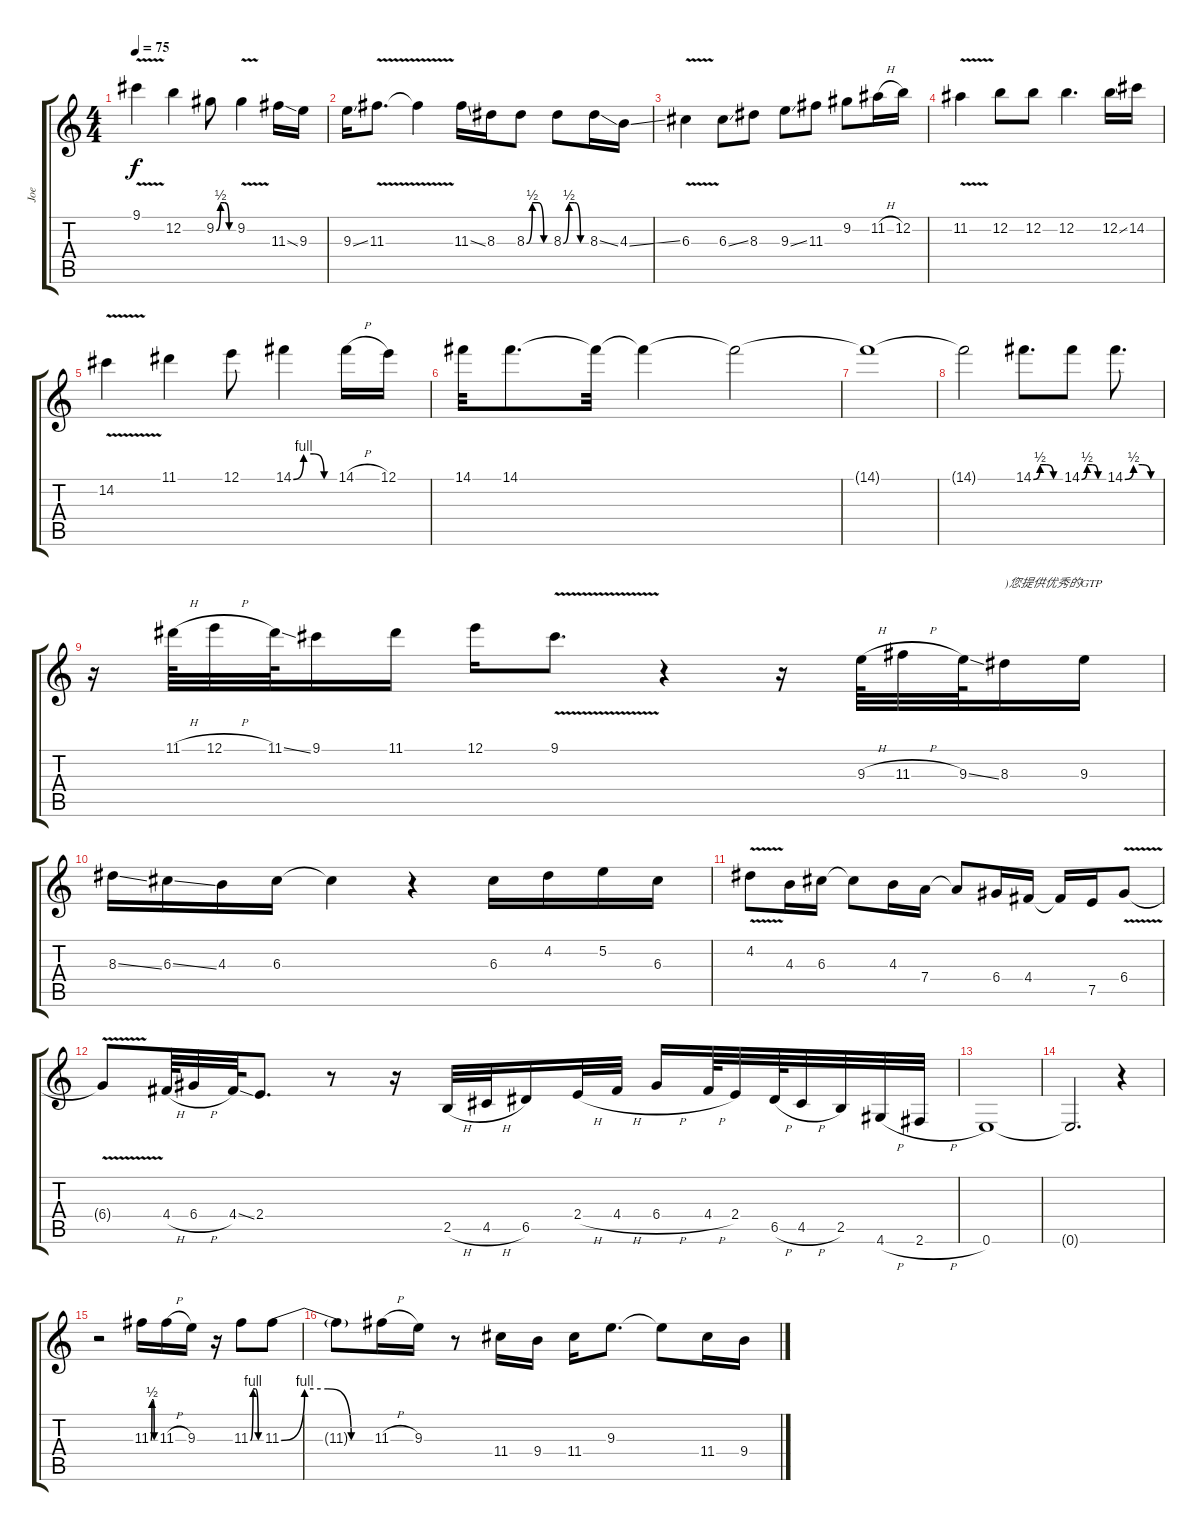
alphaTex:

\track ("Joe" "Joe") {instrument distortionguitar}
\staff {score tabs}
\tuning (E4 B3 G3 D3 A2 E2) {hide}
\ts (4 4)
\tempo 75
\clef g2
\ks c
9.1{v}.4{dy f} 12.2.4 9.2{be (custom 0 0 15 2 30 2 45 0 60 0)}.8 9.2{v}.4 11.3{ss}.16 9.3.16 |
9.3{ss}.16 11.3{v}.8{d} 11.3{t}.4 11.3{ss}.16 8.3.16 8.3{be (custom 0 0 15 2 30 2 45 0 60 0)}.8 8.3{be (custom 0 0 15 2 30 2 45 0 60 0)}.8 8.3{ss}.16 4.3{ss}.16 |
6.3{v}.4 6.3{ss}.8 8.3.8 9.3{ss}.8 11.3.8 9.2.8 11.2{h}.16 12.2.16 |
11.2{v}.4 12.2.8 12.2.8 12.2.4{d} 12.2{ss}.16 14.2.16 |
14.2{v}.4 11.1.4 12.1.8 14.1{be (custom 0 0 15 4 30 4 45 0 60 0)}.4 14.1{h}.16 12.1.16 |
14.1.32 14.1.8{d} 14.1{t}.32 14.1{t}.4 14.1{t}.2 |
14.1{t}.1 |
14.1{t}.2 14.1{be (custom 0 0 15 2 30 2 45 0 60 0)}.8{d} 14.1{be (custom 0 0 15 2 30 2 45 0 60 0)}.8 14.1{be (custom 0 0 15 2 30 2 45 0 60 0)}.8{d} |
r.16 11.1{h}.64 12.1{h}.32 11.1{ss}.64 9.1.16 11.1.16 12.1.16 9.1{v}.8{d} r.4 r.16 9.3{h}.64 11.3{h}.32 9.3{ss}.64 8.3.16{txt ")您提供优秀的GTP"} 9.3.16 |
8.3{ss}.16 6.3{ss}.16 4.3.16 6.3.16 6.3{t}.4 r.4 6.3.16 4.2.16 5.2.16 6.3.16 |
4.2{v}.8 4.3.16 6.3.16 6.3{t}.8 4.3.16 7.4.16 7.4{t}.8 6.4.16 4.4.16 4.4{t}.16 7.5.16 6.4{v}.8 |
6.4{t}.8 4.4{h}.64 6.4{h}.32 4.4{ss}.64 2.4.8{d} r.8 r.16 2.5{h}.32 4.5{h}.32 6.5.16 2.4{h}.32 4.4{h}.32 6.4{h}.16 4.4{h}.64 2.4.32 6.5{h}.64 4.5{h}.32 2.5.32 4.6{h}.32 2.6{h}.32 |
0.6.1 |
0.6{t}.2{d} r.4 |
r.2 11.3{be (custom 0 0 15 2 30 2 45 0 60 0)}.16 11.3{h}.16 9.3.16 r.16 11.3{be (custom 0 0 15 4 30 4 45 0 60 0)}.8 11.3{be (custom 0 0 15 4 30 4 45 0 60 0)}.8 |
11.3{t}.8 11.3{h}.16 9.3.16 r.8 11.4.16 9.4.16 11.4.16 9.3.8{d} 9.3{t}.8 11.4.16 9.4.16
